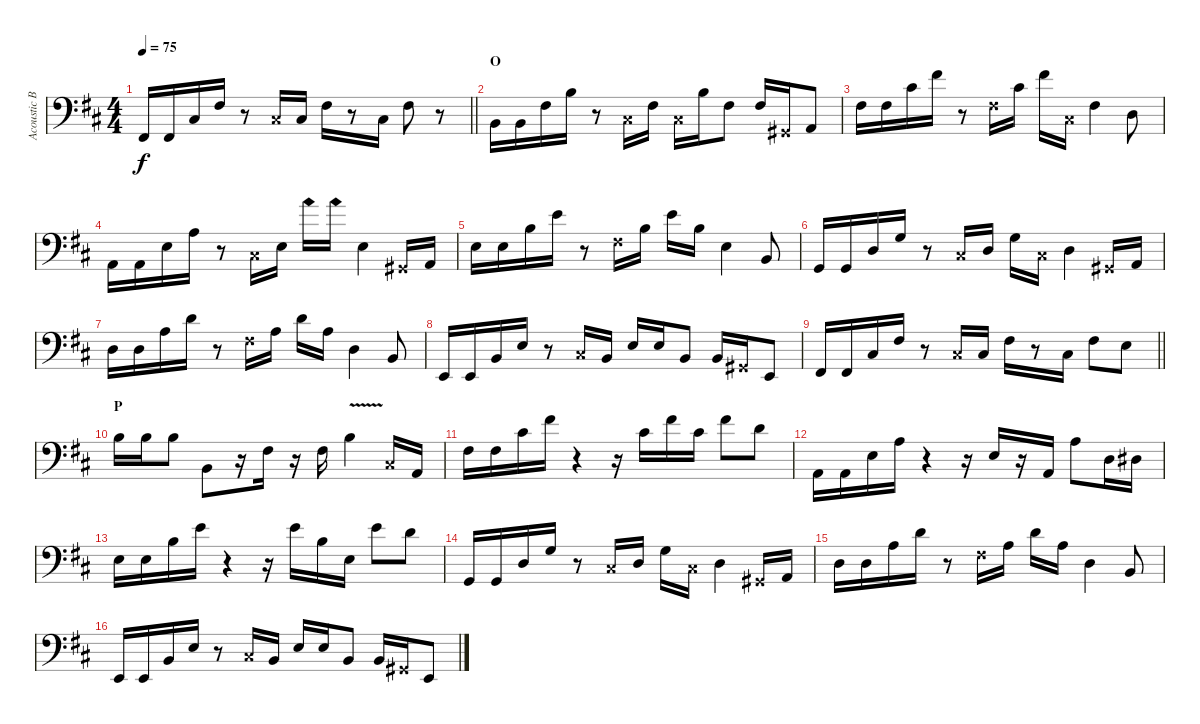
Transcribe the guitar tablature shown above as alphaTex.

\track ("Acoustic Bass" "Acoustic B") {instrument electricbassfinger}
\staff {score}
\tuning (G2 D2 A1 E1) {hide}
\ts (4 4)
\tempo 75
\clef f4
\barLineRight lightlight
\ks d
2.4.16{dy f} 2.4.16 4.3.16 4.2.16 r.8 -1.2{x}.16 4.3.16 4.2.16 r.8 4.3.16 4.2.8 r.8 |
\section ("" "O")
7.4.16 7.4.16 9.3.16 9.2.16 r.8 -1.2{x}.16 9.3.16 -1.2{x}.16 9.2.16 9.3.8 9.3.16 -1.3{x}.16 0.3.8 |
9.3.16 9.3.16 11.2.16 11.1.16 r.8 -1.1{x}.16 11.2.16 11.1.16 -1.2{x}.16 9.3.4 10.4.8 |
5.4.16 5.4.16 7.3.16 7.2.16 r.8 -1.2{x}.16 7.3.16 7.2{nh}.16 7.2{nh}.16 7.3.4 -1.3{x}.16 0.3.16 |
7.3.16 7.3.16 9.2.16 9.1.16 r.8 -1.1{x}.16 9.2.16 9.1.16 9.2.16 7.3.4 7.4.8 |
3.4.16 3.4.16 5.3.16 5.2.16 r.8 -1.2{x}.16 5.3.16 5.2.16 -1.2{x}.16 5.3.4 -1.3{x}.16 0.3.16 |
5.3.16 5.3.16 7.2.16 7.1.16 r.8 -1.1{x}.16 7.2.16 7.1.16 7.2.16 5.3.4 7.4.8 |
0.4.16 0.4.16 2.3.16 2.2.16 r.8 -1.2{x}.16 2.3.16 2.2.16 2.2.16 2.3.8 2.3.16 -1.3{x}.16 0.4.8 |
\barLineRight lightlight
2.4.16 2.4.16 4.3.16 4.2.16 r.8 -1.2{x}.16 4.3.16 4.2.16 r.8 4.3.16 4.2.8 2.2.8 |
\section ("" "P")
9.2.16 9.2.16 9.2.8 7.4.8 r.16 9.3.16 r.16 9.3.16 9.2{v}.4 -1.2{x}.16 0.3.16 |
9.3.16 9.3.16 11.2.16 11.1.16 r.4 r.16 11.2.16 11.1.16 11.2.16 11.1.8 7.1.8 |
5.4.16 5.4.16 7.3.16 7.2.16 r.4 r.16 7.3.16 r.16 5.4.16 7.2.8 5.3.16 6.3.16 |
7.3.16 7.3.16 9.2.16 9.1.16 r.4 r.16 9.1.16 9.2.16 7.3.16 9.1.8 7.1.8 |
3.4.16 3.4.16 5.3.16 5.2.16 r.8 -1.2{x}.16 5.3.16 5.2.16 -1.2{x}.16 5.3.4 -1.3{x}.16 0.3.16 |
5.3.16 5.3.16 7.2.16 7.1.16 r.8 -1.1{x}.16 7.2.16 7.1.16 7.2.16 5.3.4 7.4.8 |
0.4.16 0.4.16 2.3.16 2.2.16 r.8 -1.2{x}.16 2.3.16 2.2.16 2.2.16 2.3.8 2.3.16 -1.3{x}.16 0.4.8
